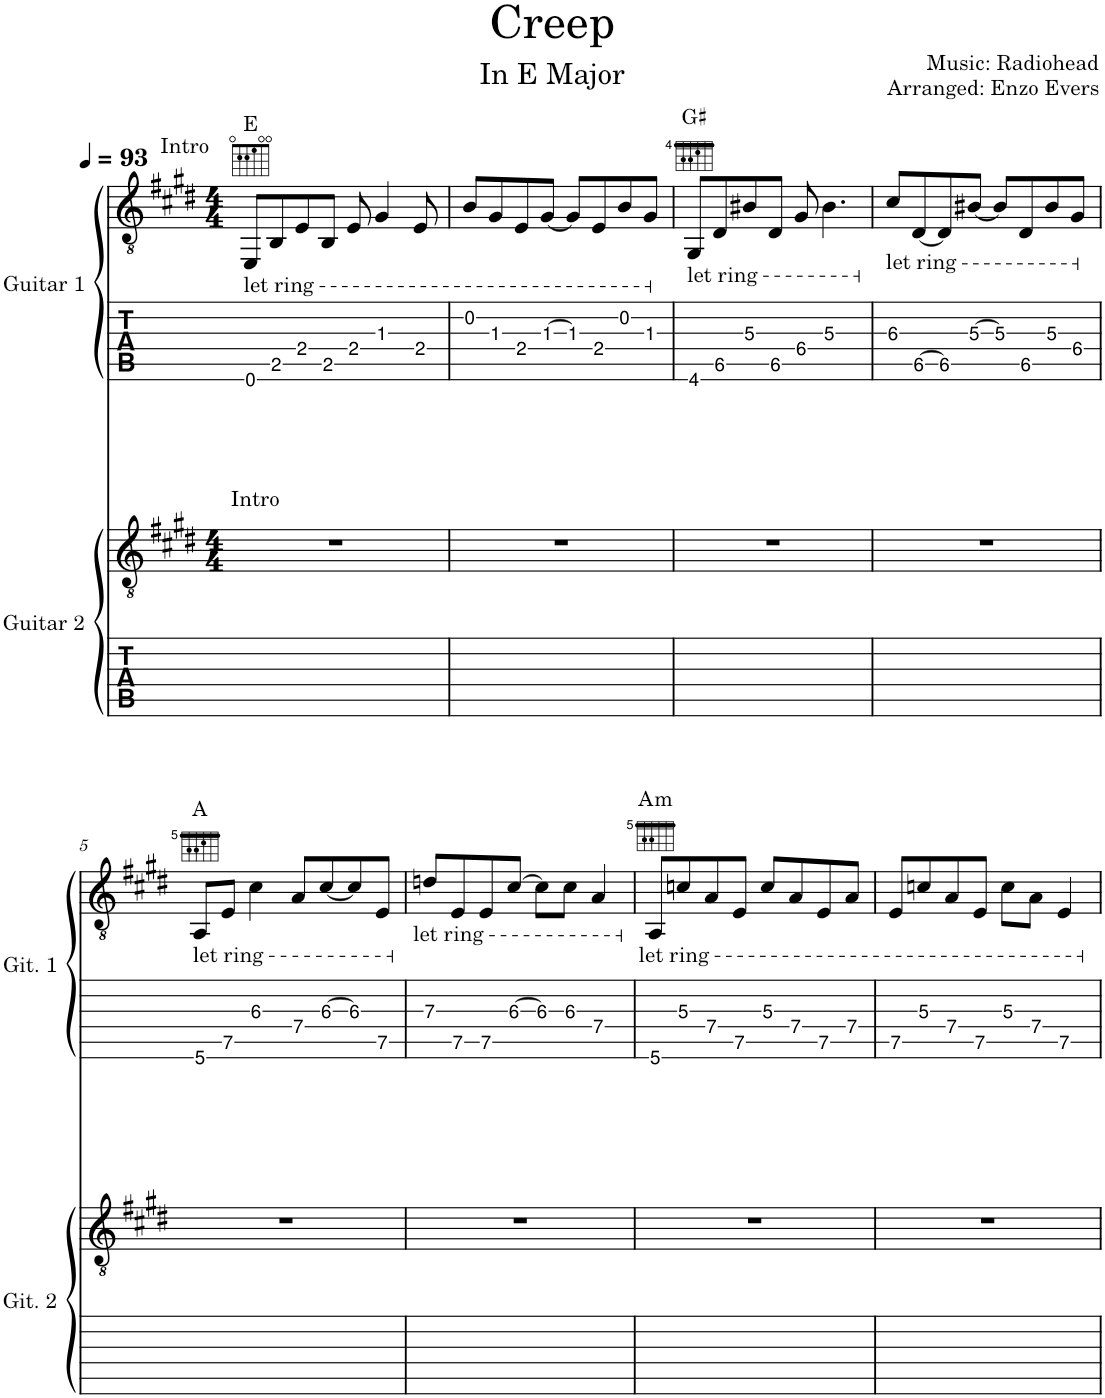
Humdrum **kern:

**kern	**kern	**kern	**kern	**harte
*part2	*part2	*part1	*part1	*part1
*staff4	*staff3	*staff2	*staff1	*
*I"Guitar 2	*	*I"Guitar 1	*	*
*I'Git. 2	*	*I'Git. 1	*	*
*stria6	*	*stria6	*	*
*	*clefGv2	*	*clefGv2	*
*k[f#c#g#d#]	*k[f#c#g#d#]	*k[f#c#g#d#]	*k[f#c#g#d#]	*
*M4/4	*M4/4	*M4/4	*M4/4	*
*MM93	*MM93	*MM93	*MM93	*
=1	=1	=1	=1	=1
!	!	!	!LO:TX:a:t=Intro	!
!	!	!	!LO:TX:b:t=let ring	!
!	!LO:TX:a:t=Intro	!	!	!
1r	1r	8EEL	8EE/L	E:maj
.	.	8BBJ	8BB/	.
.	.	8EL	8E/	.
.	.	8BBJ	8BB/J	.
.	.	8E	8E/	.
.	.	4G#	4G#/	.
.	.	8E	8E/	.
=2	=2	=2	=2	=2
1r	1r	8BL	8B/L	.
.	.	8G#J	8G#/	.
.	.	8EL	8E/	.
.	.	[8G#J	[8G#/J	.
.	.	8G#L]	8G#/L]	.
.	.	8EJ	8E/	.
.	.	8BL	8B/	.
.	.	8G#J	8G#/J	.
=3	=3	=3	=3	=3
!	!	!	!LO:TX:b:t=let ring	!
1r	1r	8GG#L	8GG#/L	G#:maj
.	.	8D#J	8D#/	.
.	.	8B#L	8B#X/	.
.	.	8D#J	8D#/J	.
.	.	8G#	8G#/	.
.	.	4.B#	4.B#\	.
=4	=4	=4	=4	=4
!	!	!	!LO:TX:b:t=let ring	!
1r	1r	8c#L	8c#/L	.
.	.	[8D#J	[8D#/	.
.	.	8D#L]	8D#/]	.
.	.	[8B#XJ	[8B#X/J	.
.	.	8B#XL]	8B#/L]	.
.	.	8D#J	8D#/	.
.	.	8B#XL	8B#/	.
.	.	8G#J	8G#/J	.
!!LO:LB:g=z
=5	=5	=5	=5	=5
!	!	!	!LO:TX:b:t=let ring	!
1r	1r	8AAL	8AA/L	A:maj
.	.	8EJ	8E/J	.
.	.	4c#	4c#\	.
.	.	8AL	8A/L	.
.	.	[8c#J	[8c#/	.
.	.	8c#L]	8c#/]	.
.	.	8EJ	8E/J	.
=6	=6	=6	=6	=6
!	!	!	!LO:TX:b:t=let ring	!
1r	1r	8dL	8dn/L	.
.	.	8EJ	8E/	.
.	.	8EL	8E/	.
.	.	[8c#J	[8c#/J	.
.	.	8c#L]	8c#\L]	.
.	.	8c#J	8c#\J	.
.	.	4A	4A/	.
=7	=7	=7	=7	=7
!	!	!	!LO:TX:b:t=let ring	!LO:H:kt=m
1r	1r	8AAL	8AA/L	A:min
.	.	8cJ	8cn/	.
.	.	8AL	8A/	.
.	.	8EJ	8E/J	.
.	.	8cnL	8c/L	.
.	.	8AJ	8A/	.
.	.	8EL	8E/	.
.	.	8AJ	8A/J	.
=8	=8	=8	=8	=8
1r	1r	8EL	8E/L	.
.	.	8cnJ	8cn/	.
.	.	8AL	8A/	.
.	.	8EJ	8E/J	.
.	.	8cL	8c\L	.
.	.	8AJ	8A\J	.
.	.	4E	4E/	.
=	=	=	=	=
*-	*-	*-	*-	*-
